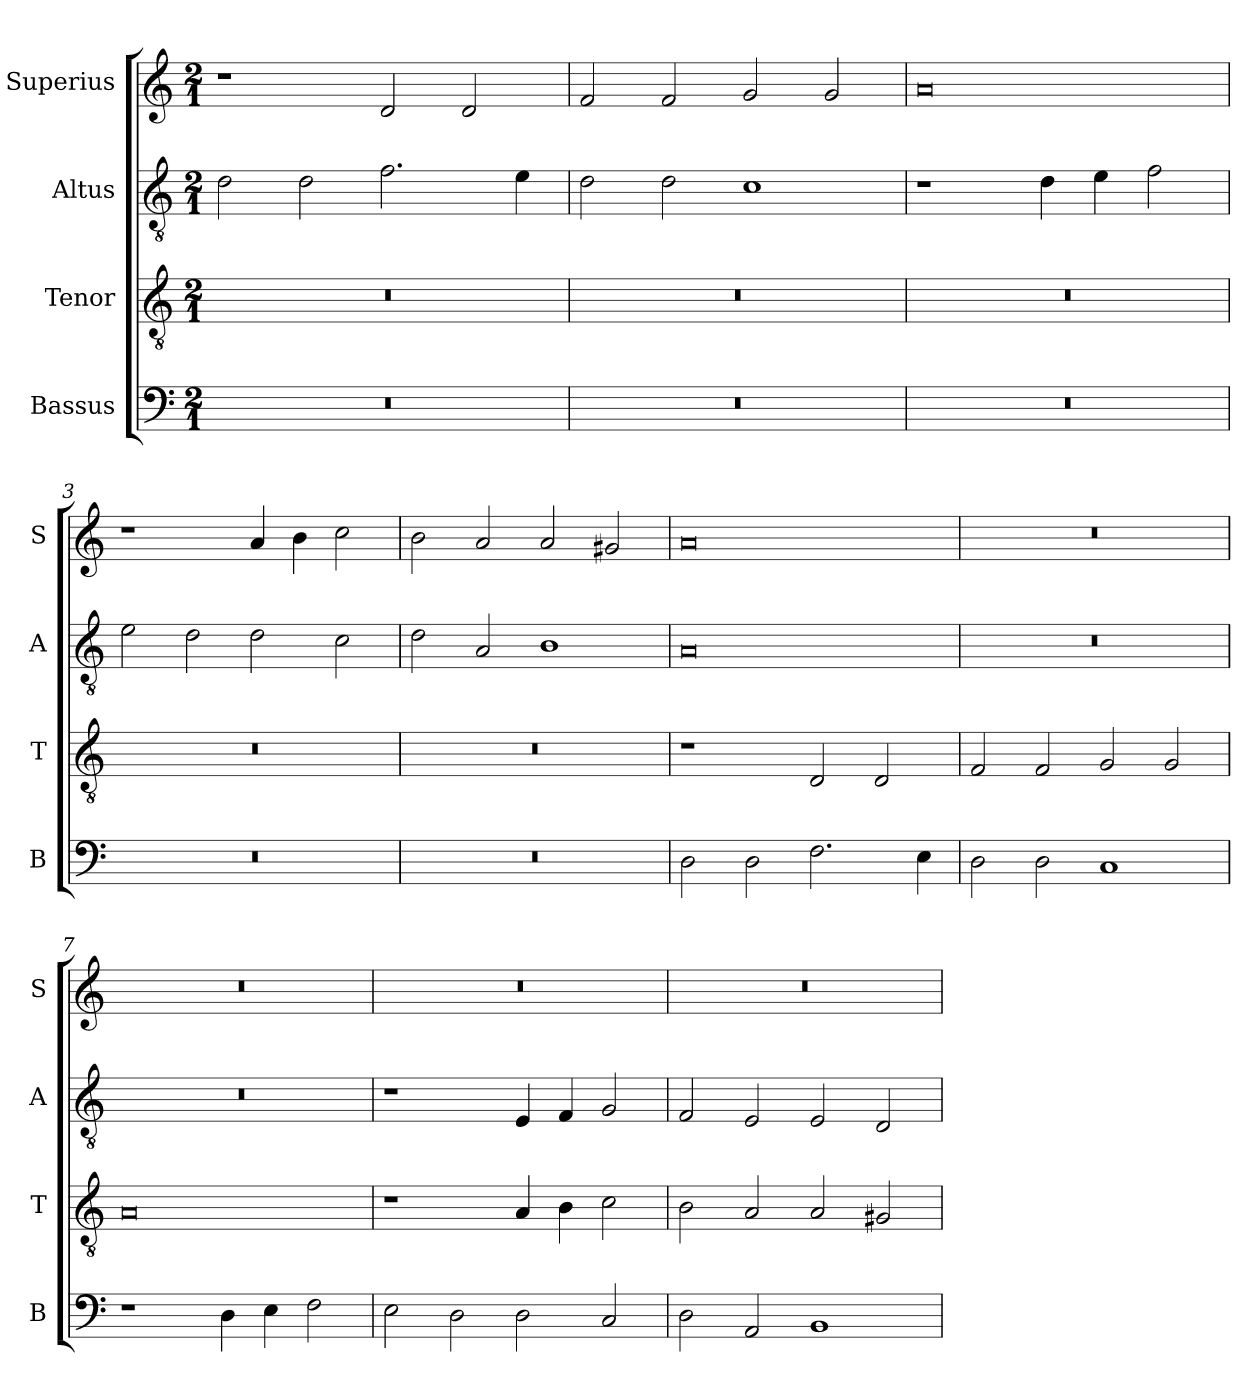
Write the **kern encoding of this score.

**kern	**kern	**kern	**kern
*part4	*part3	*part2	*part1
*staff4	*staff3	*staff2	*staff1
*I"Bassus	*I"Tenor	*I"Altus	*I"Superius
*I'B	*I'T	*I'A	*I'S
*clefF4	*clefGv2	*clefGv2	*clefG2
*k[]	*k[]	*k[]	*k[]
*C:	*C:	*C:	*C:
*M2/1	*M2/1	*M2/1	*M2/1
=	=	=	=
0r	0r	2d	1r
.	.	2d	.
.	.	2.f	2d
.	.	.	2d
.	.	4e	.
=1	=1	=1	=1
0r	0r	2d	2f
.	.	2d	2f
.	.	1c	2g
.	.	.	2g
=2	=2	=2	=2
0r	0r	1r	0a
.	.	4d	.
.	.	4e	.
.	.	2f	.
=3	=3	=3	=3
0r	0r	2e	1r
.	.	2d	.
.	.	2d	4a
.	.	.	4b
.	.	2c	2cc
=4	=4	=4	=4
0r	0r	2d	2b
.	.	2A	2a
.	.	1B	2a
.	.	.	2g#X
=5	=5	=5	=5
2D	1r	0A	0a
2D	.	.	.
2.F	2D	.	.
.	2D	.	.
4E	.	.	.
=6	=6	=6	=6
2D	2F	0r	0r
2D	2F	.	.
1C	2G	.	.
.	2G	.	.
=7	=7	=7	=7
1r	0A	0r	0r
4D	.	.	.
4E	.	.	.
2F	.	.	.
=8	=8	=8	=8
2E	1r	1r	0r
2D	.	.	.
2D	4A	4E	.
.	4B	4F	.
2C	2c	2G	.
=9	=9	=9	=9
2D	2B	2F	0r
2AA	2A	2E	.
1BB	2A	2E	.
.	2G#X	2D	.
=	=	=	=
*-	*-	*-	*-
